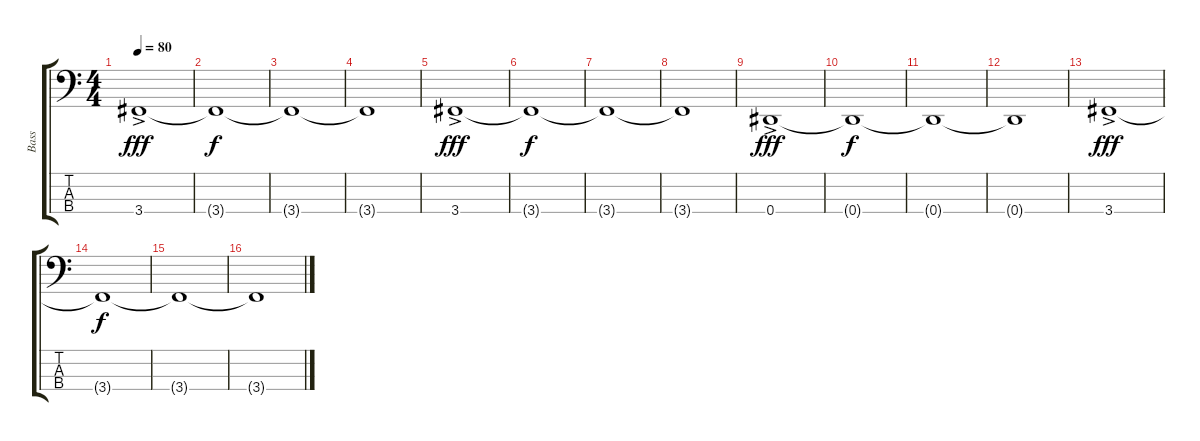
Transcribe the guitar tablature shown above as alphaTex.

\track ("Bass" "Bass") {instrument synthbass2}
\staff {score tabs}
\tuning (Gb2 Db2 Ab1 Eb1) {hide}
\ts (4 4)
\tempo 80
\clef f4
\ks c
3.4{ac}.1{dy fff} |
3.4{t}.1{dy f} |
3.4{t}.1 |
3.4{t}.1 |
3.4{ac}.1{dy fff} |
3.4{t}.1{dy f} |
3.4{t}.1 |
3.4{t}.1 |
0.4{ac}.1{dy fff} |
0.4{t}.1{dy f} |
0.4{t}.1 |
0.4{t}.1 |
3.4{ac}.1{dy fff} |
3.4{t}.1{dy f} |
3.4{t}.1 |
3.4{t}.1
